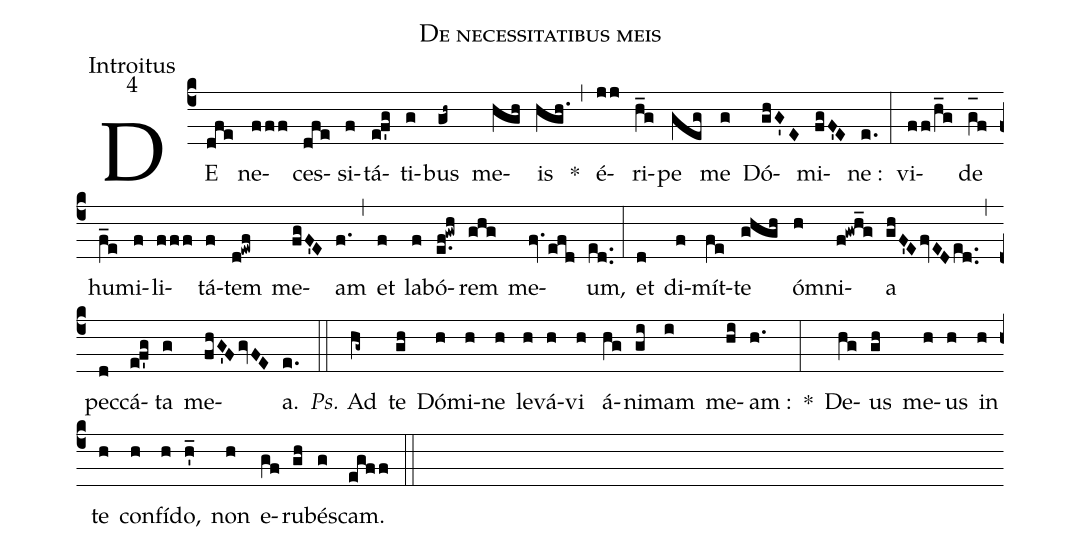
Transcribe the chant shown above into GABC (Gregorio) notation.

name:De necessitatibus meis;
office-part:Introitus;
mode:4;
%%
(c4)DE(dfe) ne(fff)ces(dfe)si(f)tá(ef'g)ti(g)bus(gh~) me(hgh)is(hgh.) *(,)
é(jj)ri(h_g)pe(geg) me(g) Dó(ghG'E)mi(fgF'E)ne :(e.) (:)
vi(ff/h_g)de(g_[oh:h]f) hu(f_e)mi(f)li(fff)tá(f)tem(d!ewf) me(fgF'E)am(f.) (,)
et(f) la(f)bó(e.f!gwh)rem(ghg) me(fv.efd)um,(ed..) (:)
et(d) di(f)mít(fe)te(ghgh) ó(h)mni(f!gwh_g)a(ghF'EfvEDed..) (,)
pec(d)cá(ef'g)ta(g) me(fhG'FgvFE)a.(e.) (::)
<i>Ps.</i> Ad(hg~) te(gh) Dó(h)mi(h)ne(h) le(h)vá(h)vi(h)
á(hg)ni(gi)mam(i) me(hi)am :(h.) *(:)
De(hg)us(gh) me(h)us(h) in(h) te(h) con(h)fí(h)do,(h_') %%
non(h) e(gf)ru(gh)bé(g)scam.(egff) (::)
